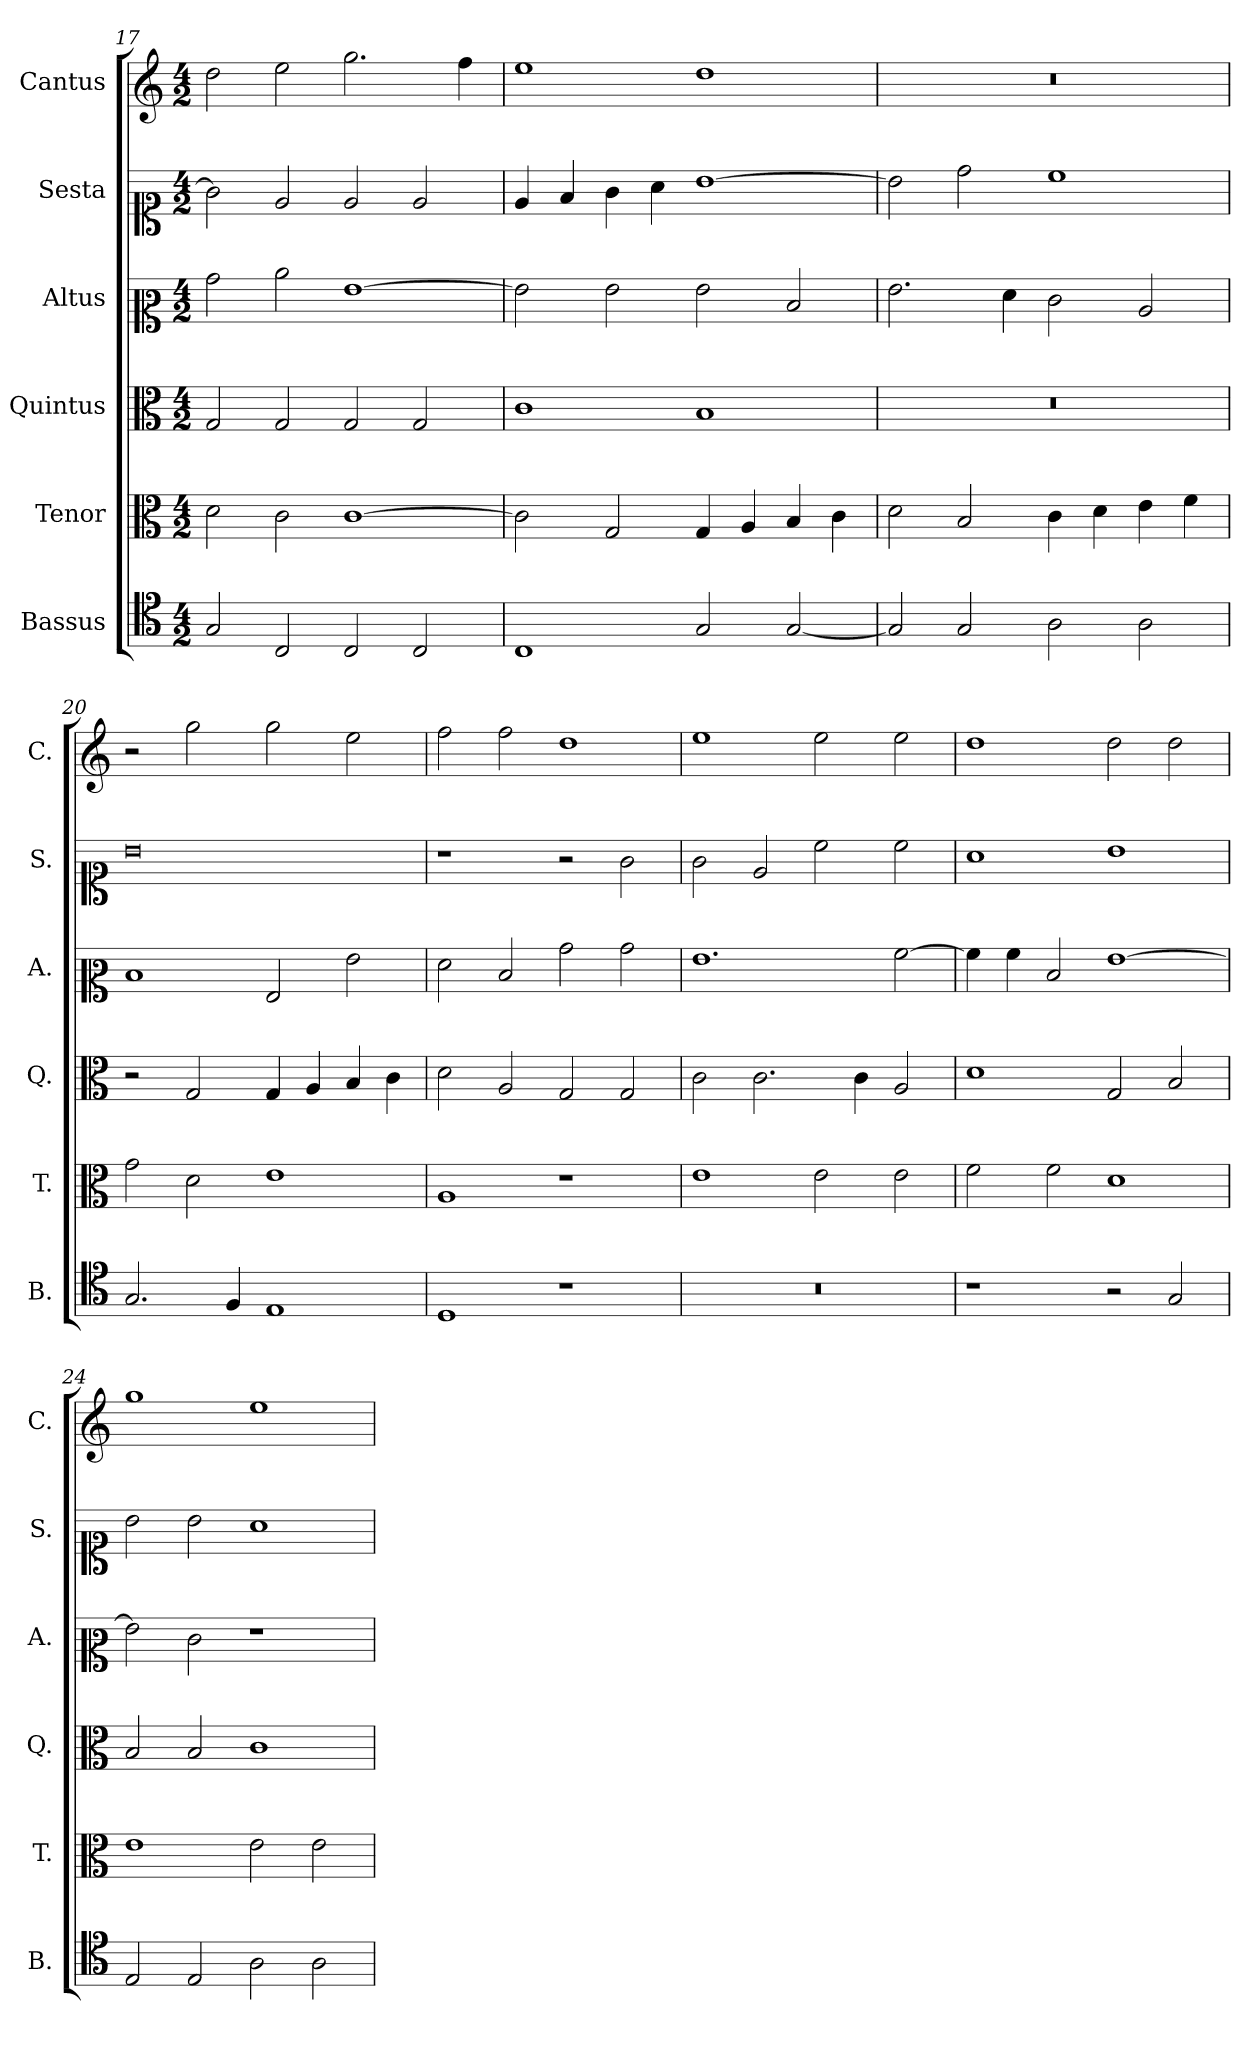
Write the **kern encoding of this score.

**kern	**kern	**kern	**kern	**kern	**kern
*part6	*part5	*part4	*part3	*part2	*part1
*staff6	*staff5	*staff4	*staff3	*staff2	*staff1
*I"Bassus	*I"Tenor	*I"Quintus	*I"Altus	*I"Sesta	*I"Cantus
*I'B.	*I'T.	*I'Q.	*I'A.	*I'S.	*I'C.
!!LO:PB:g=z
*clefC4	*clefC3	*clefC3	*clefC2	*clefC1	*clefG2
*k[]	*k[]	*k[]	*k[]	*k[]	*k[]
*M4/2	*M4/2	*M4/2	*M4/2	*M4/2	*M4/2
=17	=17	=17	=17	=17	=17
2G/	2d\	2G/	2b\	2g\]	2dd\
2C/	2c\	2G/	2cc\	2e/	2ee\
2C/	[1c	2G/	[1g	2e/	2.gg\
2C/	.	2G/	.	2e/	.
.	.	.	.	.	4ff\
=18	=18	=18	=18	=18	=18
1C	2c\]	1c	2g\]	4e/	1ee
.	.	.	.	4f/	.
.	2G/	.	2g\	4g\	.
.	.	.	.	4a\	.
2G/	4G/	1B	2g\	[1b	1dd
.	4A/	.	.	.	.
[2G/	4B/	.	2d/	.	.
.	4c\	.	.	.	.
=19	=19	=19	=19	=19	=19
2G/]	2d\	0r	2.g\	2b\]	0r
2G/	2B/	.	.	2dd\	.
.	.	.	4f\	.	.
2A\	4c\	.	2e\	1cc	.
.	4d\	.	.	.	.
2A\	4e\	.	2c/	.	.
.	4f\	.	.	.	.
=20	=20	=20	=20	=20	=20
2.G/	2g\	2r	1d	0b	2r
.	2d\	2G/	.	.	2gg\
4F/	.	.	.	.	.
1E	1e	4G/	2G/	.	2gg\
.	.	4A/	.	.	.
.	.	4B/	2g\	.	2ee\
.	.	4c\	.	.	.
=21	=21	=21	=21	=21	=21
1D	1A	2d\	2f\	1r	2ff\
.	.	2A/	2d/	.	2ff\
1r	1r	2G/	2b\	2r	1dd
.	.	2G/	2b\	2g\	.
!!LO:LB:g=z
=22	=22	=22	=22	=22	=22
0r	1e	2c\	1.g	2g\	1ee
.	.	2.c\	.	2e/	.
.	2e\	.	.	2cc\	2ee\
.	.	4c\	.	.	.
.	2e\	2A/	[2a\	2cc\	2ee\
=23	=23	=23	=23	=23	=23
1r	2f\	1d	4a\]	1a	1dd
.	.	.	4a\	.	.
.	2f\	.	2d/	.	.
2r	1d	2G/	[1g	1b	2dd\
2G/	.	2B/	.	.	2dd\
=24	=24	=24	=24	=24	=24
2E/	1e	2B/	2g\]	2b\	1gg
2E/	.	2B/	2e\	2b\	.
2A\	2e\	1c	1r	1a	1ee
2A\	2e\	.	.	.	.
=	=	=	=	=	=
*-	*-	*-	*-	*-	*-
